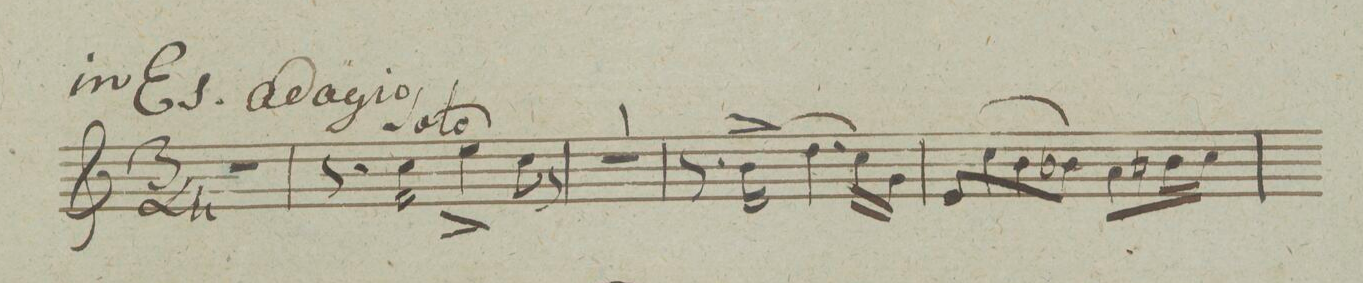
**kern
*I"Corno Secundo in Es.
*clefG2
*k[b-e-a-]
*M3/4
2.r
=2
8.r
16e-\
(4g^<\
8e-\)
8r
=3
2.r
=4
8.r
(16d^\
4.f\
16e-\LL)
16B-\JJ
=5
8G/L
(8e-\
8d\
8d-X\J)
8c\L
16d\L
16e-\JJ
=6
*-
